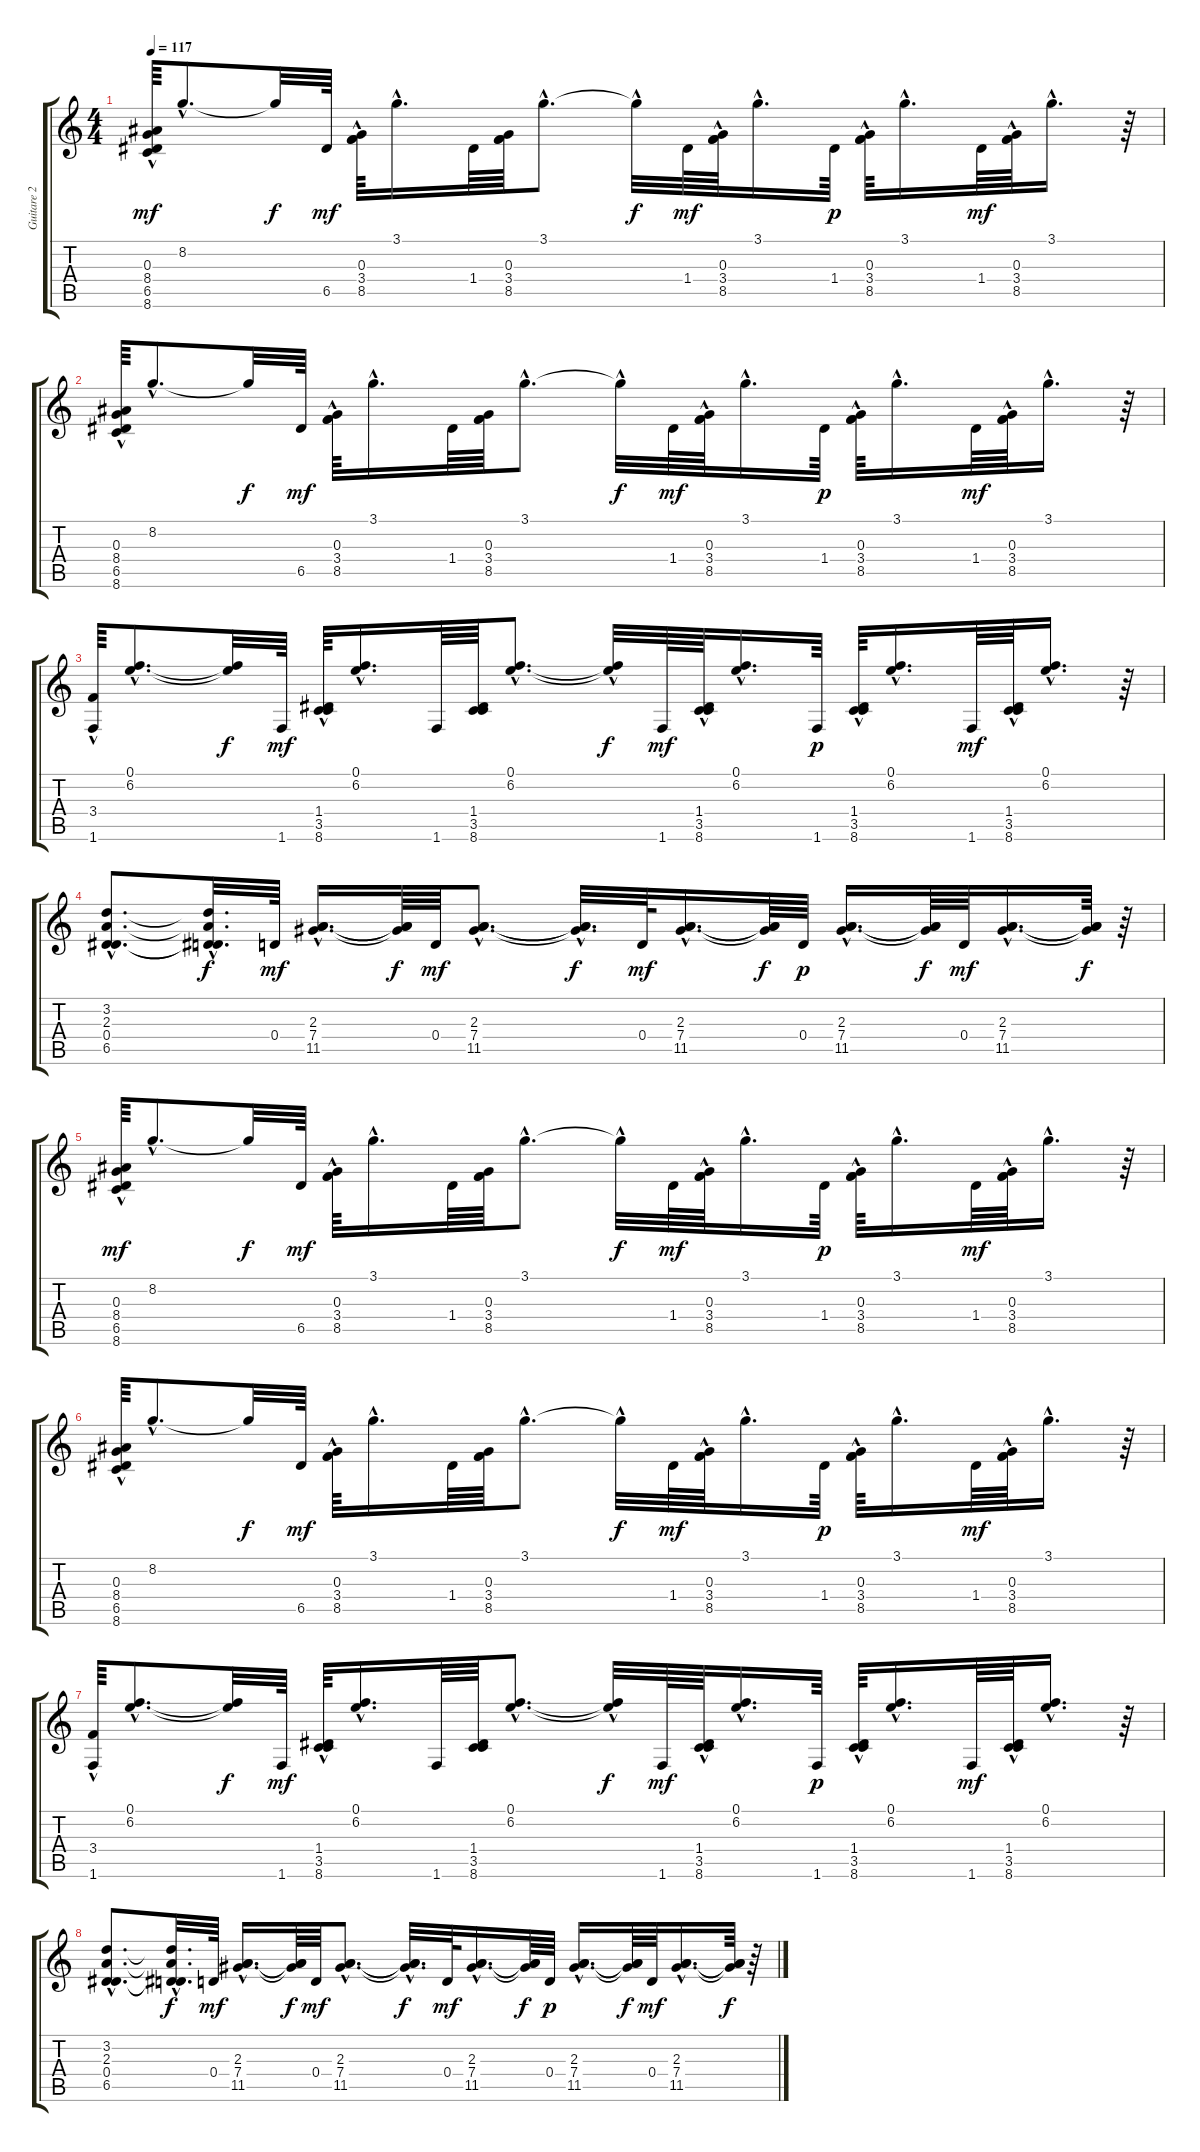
\track ("Guitare 2" "Guitare 2") {instrument acousticguitarnylon}
\staff {score tabs}
\tuning (E4 B3 G3 D3 A2 E2) {hide}
\ts (4 4)
\tempo 117
\clef g2
\ks c
(0.3{hac} 8.4{hac} 6.5{hac} 8.6{hac}).64{dy mf} 8.2{hac}.8{d} 8.2{t}.32{dy f} 6.5.64{dy mf} (0.3{hac} 3.4{hac} 8.5{hac}).64 3.1{hac}.16{d} 1.4.64 (0.3 3.4 8.5).64 3.1{hac}.8{d} 3.1{hac t}.32{dy f} 1.4.64{dy mf} (0.3{hac} 3.4{hac} 8.5{hac}).64 3.1{hac}.16{d} 1.4.64{dy p} (0.3{hac} 3.4{hac} 8.5{hac}).64 3.1{hac}.16{d} 1.4.64{dy mf} (0.3{hac} 3.4{hac} 8.5{hac}).64 3.1{hac}.16{d} r.64 |
(0.3{hac} 8.4{hac} 6.5{hac} 8.6{hac}).64 8.2{hac}.8{d} 8.2{t}.32{dy f} 6.5.64{dy mf} (0.3{hac} 3.4{hac} 8.5{hac}).64 3.1{hac}.16{d} 1.4.64 (0.3 3.4 8.5).64 3.1{hac}.8{d} 3.1{hac t}.32{dy f} 1.4.64{dy mf} (0.3{hac} 3.4{hac} 8.5{hac}).64 3.1{hac}.16{d} 1.4.64{dy p} (0.3{hac} 3.4{hac} 8.5{hac}).64 3.1{hac}.16{d} 1.4.64{dy mf} (0.3{hac} 3.4{hac} 8.5{hac}).64 3.1{hac}.16{d} r.64 |
(3.4{hac} 1.6{hac}).64 (0.1{hac} 6.2{hac}).8{d} (0.1{t} 6.2{t}).32{dy f} 1.6.64{dy mf} (1.4{hac} 3.5{hac} 8.6{hac}).64 (0.1{hac} 6.2{hac}).16{d} 1.6.64 (1.4 3.5 8.6).64 (0.1{hac} 6.2{hac}).8{d} (0.1{hac t} 6.2{hac t}).32{dy f} 1.6.64{dy mf} (1.4{hac} 3.5{hac} 8.6{hac}).64 (0.1{hac} 6.2{hac}).16{d} 1.6.64{dy p} (1.4{hac} 3.5{hac} 8.6{hac}).64 (0.1{hac} 6.2{hac}).16{d} 1.6.64{dy mf} (1.4{hac} 3.5{hac} 8.6{hac}).64 (0.1{hac} 6.2{hac}).16{d} r.64 |
(3.2{hac} 2.3{hac} 0.4{hac} 6.5{hac}).8{d} (3.2{hac t} 2.3{hac t} 0.4{hac t} 6.5{hac t}).32{d dy f} 0.4.64{dy mf} (2.3{hac} 7.4{hac} 11.5{hac}).16{d} (2.3{t} 7.4{t} 11.5{t}).64{dy f} 0.4.64{dy mf} (2.3{hac} 7.4{hac} 11.5{hac}).8{d} (2.3{hac t} 7.4{t} 11.5{t}).32{d dy f} 0.4.64{dy mf} (2.3{hac} 7.4{hac} 11.5{hac}).16{d} (2.3{t} 7.4{t} 11.5{t}).64{dy f} 0.4.64{dy p} (2.3{hac} 7.4{hac} 11.5{hac}).16{d} (2.3{t} 7.4{t} 11.5{t}).64{dy f} 0.4.64{dy mf} (2.3{hac} 7.4{hac} 11.5{hac}).16{d} (2.3{t} 7.4{t} 11.5{t}).64{dy f} r.64 |
(0.3{hac} 8.4{hac} 6.5{hac} 8.6{hac}).64{dy mf} 8.2{hac}.8{d} 8.2{t}.32{dy f} 6.5.64{dy mf} (0.3{hac} 3.4{hac} 8.5{hac}).64 3.1{hac}.16{d} 1.4.64 (0.3 3.4 8.5).64 3.1{hac}.8{d} 3.1{hac t}.32{dy f} 1.4.64{dy mf} (0.3{hac} 3.4{hac} 8.5{hac}).64 3.1{hac}.16{d} 1.4.64{dy p} (0.3{hac} 3.4{hac} 8.5{hac}).64 3.1{hac}.16{d} 1.4.64{dy mf} (0.3{hac} 3.4{hac} 8.5{hac}).64 3.1{hac}.16{d} r.64 |
(0.3{hac} 8.4{hac} 6.5{hac} 8.6{hac}).64 8.2{hac}.8{d} 8.2{t}.32{dy f} 6.5.64{dy mf} (0.3{hac} 3.4{hac} 8.5{hac}).64 3.1{hac}.16{d} 1.4.64 (0.3 3.4 8.5).64 3.1{hac}.8{d} 3.1{hac t}.32{dy f} 1.4.64{dy mf} (0.3{hac} 3.4{hac} 8.5{hac}).64 3.1{hac}.16{d} 1.4.64{dy p} (0.3{hac} 3.4{hac} 8.5{hac}).64 3.1{hac}.16{d} 1.4.64{dy mf} (0.3{hac} 3.4{hac} 8.5{hac}).64 3.1{hac}.16{d} r.64 |
(3.4{hac} 1.6{hac}).64 (0.1{hac} 6.2{hac}).8{d} (0.1{t} 6.2{t}).32{dy f} 1.6.64{dy mf} (1.4{hac} 3.5{hac} 8.6{hac}).64 (0.1{hac} 6.2{hac}).16{d} 1.6.64 (1.4 3.5 8.6).64 (0.1{hac} 6.2{hac}).8{d} (0.1{hac t} 6.2{hac t}).32{dy f} 1.6.64{dy mf} (1.4{hac} 3.5{hac} 8.6{hac}).64 (0.1{hac} 6.2{hac}).16{d} 1.6.64{dy p} (1.4{hac} 3.5{hac} 8.6{hac}).64 (0.1{hac} 6.2{hac}).16{d} 1.6.64{dy mf} (1.4{hac} 3.5{hac} 8.6{hac}).64 (0.1{hac} 6.2{hac}).16{d} r.64 |
(3.2{hac} 2.3{hac} 0.4{hac} 6.5{hac}).8{d} (3.2{hac t} 2.3{hac t} 0.4{hac t} 6.5{hac t}).32{d dy f} 0.4.64{dy mf} (2.3{hac} 7.4{hac} 11.5{hac}).16{d} (2.3{t} 7.4{t} 11.5{t}).64{dy f} 0.4.64{dy mf} (2.3{hac} 7.4{hac} 11.5{hac}).8{d} (2.3{hac t} 7.4{t} 11.5{t}).32{d dy f} 0.4.64{dy mf} (2.3{hac} 7.4{hac} 11.5{hac}).16{d} (2.3{t} 7.4{t} 11.5{t}).64{dy f} 0.4.64{dy p} (2.3{hac} 7.4{hac} 11.5{hac}).16{d} (2.3{t} 7.4{t} 11.5{t}).64{dy f} 0.4.64{dy mf} (2.3{hac} 7.4{hac} 11.5{hac}).16{d} (2.3{t} 7.4{t} 11.5{t}).64{dy f} r.64
